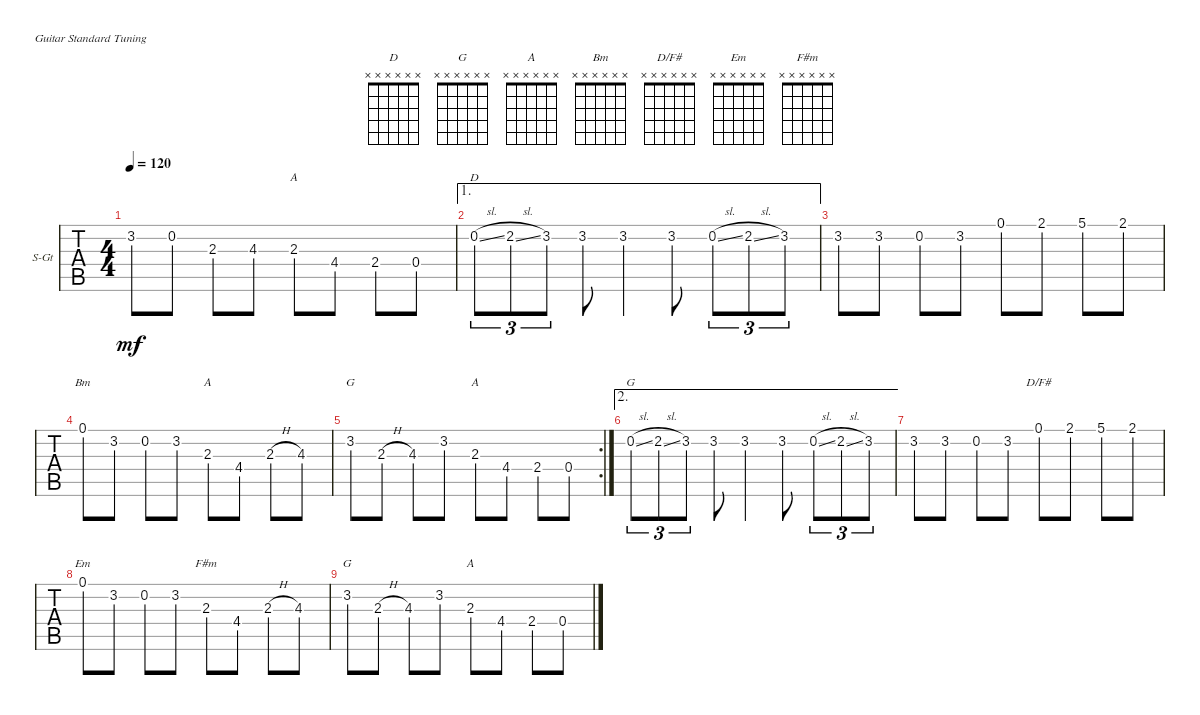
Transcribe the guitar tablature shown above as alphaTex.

\defaultSystemsLayout 4
\bracketExtendMode groupsimilarinstruments
\multiBarRest
\firstSystemTrackNameOrientation horizontal
\otherSystemsTrackNameOrientation horizontal
\track ("Steel Guitar" "S-Gt") {instrument acousticguitarsteel}
\staff {tabs}
\tuning (E4 B3 G3 D3 A2 E2)
\chord ("D" x x x x x x)
\chord ("G" x x x x x x)
\chord ("A" x x x x x x)
\chord ("Bm" x x x x x x)
\chord ("D/F#" x x x x x x)
\chord ("Em" x x x x x x)
\chord ("F#m" x x x x x x)
\ts (4 4)
\tempo 120
\clef g2
\ks c
3.2.8{dy mf} 0.2.8 2.3.8 4.3.8 2.3.8{ch "A"} 4.4.8 2.4.8 0.4.8 |
\ae 1
0.2{sl}.8{tu (3 2) ch "D"} 2.2{sl}.8{tu (3 2)} 3.2.8{tu (3 2)} 3.2.8 3.2.4 3.2.8 0.2{sl}.8{tu (3 2)} 2.2{sl}.8{tu (3 2)} 3.2.8{tu (3 2)} |
3.2.8 3.2.8 0.2.8 3.2.8 0.1.8 2.1.8 5.1.8 2.1.8 |
0.1.8{ch "Bm"} 3.2.8 0.2.8 3.2.8 2.3.8{ch "A"} 4.4.8 2.3{h}.8 4.3.8 |
\rc 2
3.2.8{ch "G"} 2.3{h}.8 4.3.8 3.2.8 2.3.8{ch "A"} 4.4.8 2.4.8 0.4.8 |
\ae 2
0.2{sl}.8{tu (3 2) ch "G"} 2.2{sl}.8{tu (3 2)} 3.2.8{tu (3 2)} 3.2.8 3.2.4 3.2.8 0.2{sl}.8{tu (3 2)} 2.2{sl}.8{tu (3 2)} 3.2.8{tu (3 2)} |
3.2.8 3.2.8 0.2.8 3.2.8 0.1.8{ch "D/F#"} 2.1.8 5.1.8 2.1.8 |
0.1.8{ch "Em"} 3.2.8 0.2.8 3.2.8 2.3.8{ch "F#m"} 4.4.8 2.3{h}.8 4.3.8 |
3.2.8{ch "G"} 2.3{h}.8 4.3.8 3.2.8 2.3.8{ch "A"} 4.4.8 2.4.8 0.4.8
